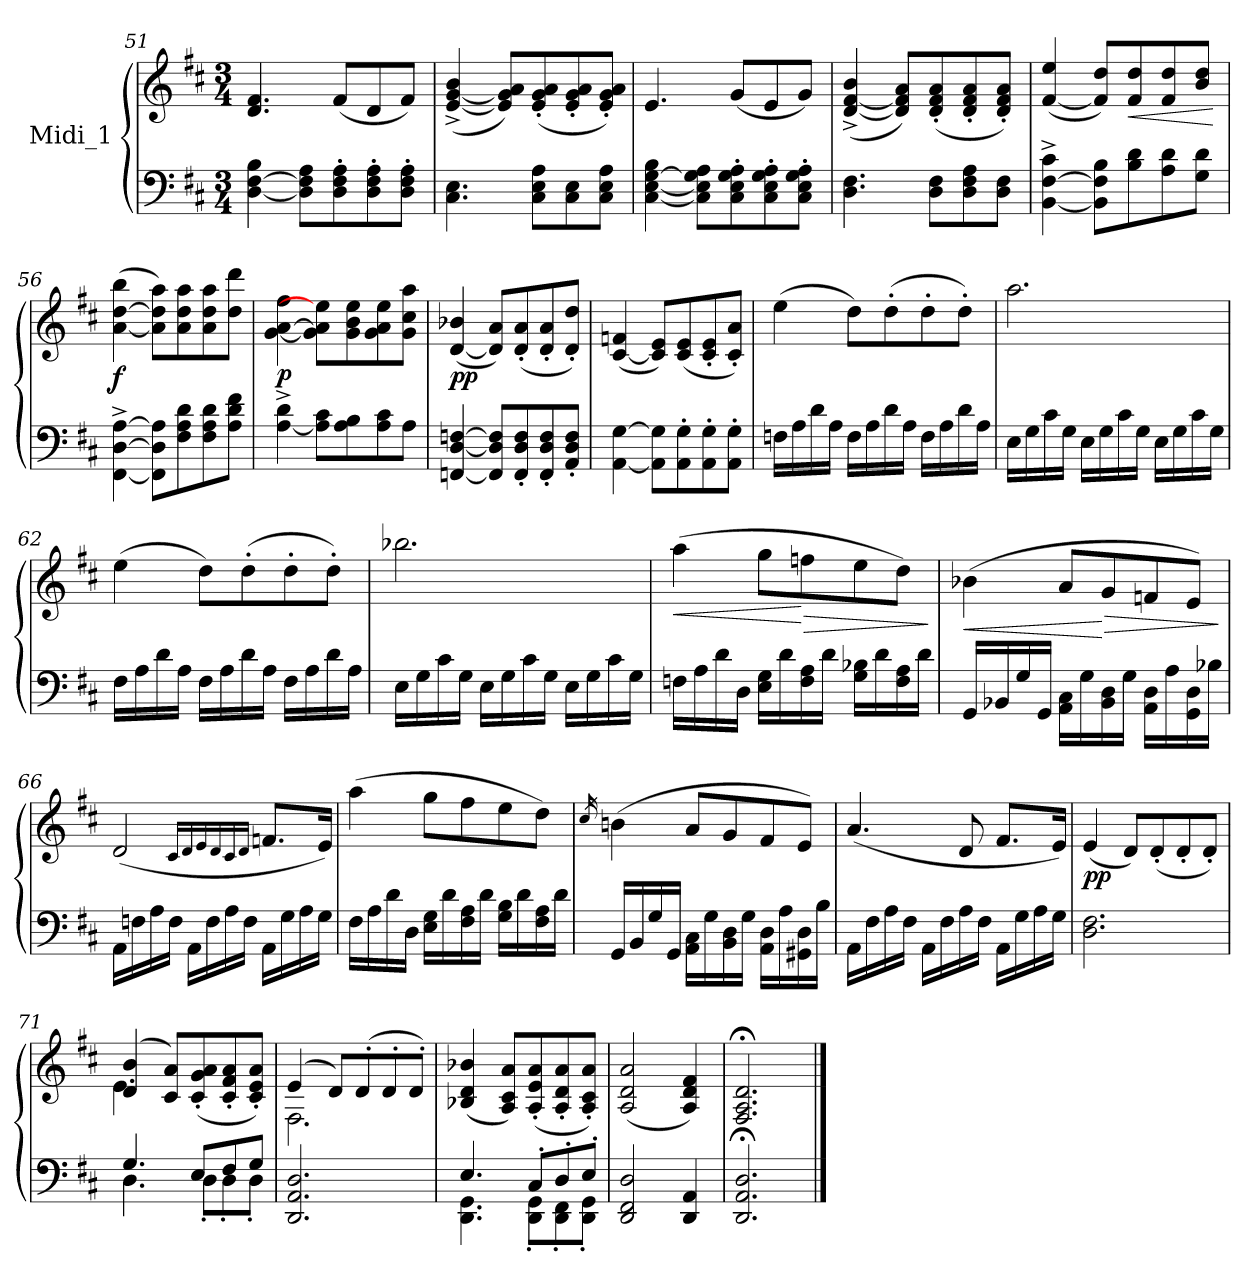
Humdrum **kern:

**kern	**kern	**dynam
*part1	*part1	*part1
*staff2	*staff1	*staff1/2
*I"Midi_1	*	*
*clefF4	*clefG2	*
*k[f#c#]	*k[f#c#]	*
*D:	*D:	*
*M3/4	*M3/4	*
*MM85	*MM85	*
=51	=51	=51
[4D\ [4F#\ 4B\	4.d/ 4.f#/	.
8D\] 8F#\] 8A\L	.	.
8D\' 8F#\' 8A\'	(<8f#/L	.
8D\' 8F#\' 8A\'	8d/	.
8D\' 8F#\' 8A\'J	8f#/J)	.
=52	=52	=52
4.C#\ 4.E\	(>[4e/^ [4g/^ 4b/^	.
.	8e/] 8g/] 8a/L)	.
8C#\ 8E\ 8A\L	(<8e/' 8g/' 8a/'	.
8C#\ 8E\	8e/' 8g/' 8a/'	.
8C#\ 8E\ 8A\J	8e/' 8g/' 8a/'J)	.
=53	=53	=53
[4C#\ [4E\ [4G\ 4B\	4.e/	.
8C#\] 8E\] 8G\] 8A\L	.	.
8C#\' 8E\' 8G\' 8A\'	(<8g/L	.
8C#\' 8E\' 8G\' 8A\'	8e/	.
8C#\' 8E\' 8G\' 8A\'J	8g/J)	.
!!LO:LB:g=z
=54	=54	=54
4.D\ 4.F#\	(>[4d/^ [4f#/^ 4b/^	.
.	8d/] 8f#/] 8a/L)	.
8D\ 8F#\L	(<8d/' 8f#/' 8a/'	.
8D\ 8F#\ 8A\	8d/' 8f#/' 8a/'	.
8D\ 8F#\J	8d/' 8f#/' 8a/'J)	.
=55	=55	=55
[4BB\^ [4F#\^ 4c#\^	(>[4f#/ 4ee/	.
8BB\] 8F#\] 8B\L	8f#/] 8dd/L)	.
!	!	!LO:HP:b
8B\ 8d\	8f#/ 8dd/	<
8A\ 8d\	8f#/ 8dd/	.
8G\ 8d\J	8b/ 8dd/J	.
.	.	[
=56	=56	=56
!	!	!LO:DY:b
[4FF#\^ [4D\^ [4A\^	(>[4a\ [4dd\ 4bb\	f
8FF#\] 8D\] 8A\]L	8a\] 8dd\] 8aa\L)	.
8F#\ 8A\ 8d\	8a\ 8dd\ 8aa\	.
8F#\ 8A\ 8d\	8a\ 8dd\ 8aa\	.
8A\ 8d\ 8f#\J	8dd\ 8ddd\J	.
=57	=57	=57
!	!	!LO:DY:b
[4A\^ 4d\^	[4g\ [4a\ 4ff#\	p
8A\] 8c#\L	8g\] 8a\] 8ee\]L	.
8A\ 8B\	8g\ 8b\ 8ee\	.
8A\ 8c#\	8g\ 8a\ 8ee\	.
8A\J	8g\ 8cc#\ 8aa\J	.
=58	=58	=58
!	!	!LO:DY:b
[4FFn/ [4D/ [4Fn/	(>[4d/ 4b-X/	pp
8FF/] 8D/] 8F/]L	8d/] 8a/L)	.
8FF/' 8D/' 8F/'	(<8d/' 8a/'	.
8FF/' 8D/' 8F/'	8d/' 8a/'	.
8AA/' 8D/' 8F/'J	8d/' 8dd/'J)	.
=59	=59	=59
*	*MM85	*
[4AA\ [4G\	(>[4c#i/ 4fn/	.
8AA\] 8G\]L	8c#/] 8e/L)	.
8AA\' 8G\'	(<8c#/ 8e/	.
8AA\' 8G\'	8c#/' 8e/'	.
8AA\' 8G\'J	8c#/' 8a/'J)	.
!!LO:PB:g=z
=60	=60	=60
16Fn\LL	(>4ee\	.
16A\	.	.
16d\	.	.
16A\JJ	.	.
16F\LL	8dd\L)	.
16A\	.	.
16d\	(>8dd'\	.
16A\JJ	.	.
16F\LL	8dd'\	.
16A\	.	.
16d\	8dd'\J)	.
16A\JJ	.	.
=61	=61	=61
16E\LL	2.aa\	.
16G\	.	.
16c#\	.	.
16G\JJ	.	.
16E\LL	.	.
16G\	.	.
16c#\	.	.
16G\JJ	.	.
16E\LL	.	.
16G\	.	.
16c#\	.	.
16G\JJ	.	.
=62	=62	=62
16F#i\LL	(>4ee\	.
16A\	.	.
16d\	.	.
16A\JJ	.	.
16F#\LL	8dd\L)	.
16A\	.	.
16d\	(>8dd'\	.
16A\JJ	.	.
16F#\LL	8dd'\	.
16A\	.	.
16d\	8dd'\J)	.
16A\JJ	.	.
=63	=63	=63
16E\LL	2.bb-X\	.
16G\	.	.
16c#\	.	.
16G\JJ	.	.
16E\LL	.	.
16G\	.	.
16c#\	.	.
16G\JJ	.	.
16E\LL	.	.
16G\	.	.
16c#\	.	.
16G\JJ	.	.
!!LO:LB:g=z
=64	=64	=64
*	*MM85	*
!	!	!LO:HP:b
16Fn\LL	(>4aa\	<
16A\	.	.
16d\	.	.
16D\JJ	.	.
16E\ 16G\LL	8gg\L	.
16d\	.	.
!	!	!LO:HP:n=1:b
16F\ 16A\	8ffn\	[ >
16d\JJ	.	.
16G\ 16B-X\LL	8ee\	.
16d\	.	.
16F\ 16A\	8dd\J)	.
16d\JJ	.	.
.	.	]
=65	=65	=65
!	!	!LO:HP:b
16GG/LL	(>4b-\	<
16BB-X/	.	.
16G/	.	.
16GG/JJ	.	.
16AA\ 16C#i\LL	8a/L	.
16G\	.	.
!	!	!LO:HP:n=1:b
16BB-\ 16D\	8g/	[ >
16G\JJ	.	.
16AA\ 16D\LL	8f/	.
16A\	.	.
16GG\ 16D\	8e/J)	.
16B-X\JJ	.	.
.	.	]
=66	=66	=66
16AA\LL	(<2d/	.
16Fn\	.	.
16A\	.	.
16F\JJ	.	.
16AA\LL	.	.
16F\	.	.
16A\	.	.
16F\JJ	.	.
.	16qc#/LL	.
.	16qd/	.
.	16qe/	.
.	16qd/	.
.	16qc#/	.
.	16qd/JJ	.
16AA\LL	8.fn/L	.
16G\	.	.
16A\	.	.
16G\JJ	16e/Jk)	.
=67	=67	=67
16F#i\LL	(>4aa\	.
16A\	.	.
16d\	.	.
16D\JJ	.	.
16E\ 16G\LL	8gg\L	.
16d\	.	.
16F#\ 16A\	8ff#i\	.
16d\JJ	.	.
16G\ 16B\LL	8ee\	.
16d\	.	.
16F#\ 16A\	8dd\J)	.
16d\JJ	.	.
!!LO:LB:g=z
=68	=68	=68
*	*MM85	*
.	16qcc#/	.
16GG/LL	(>4bni\	.
16BB/	.	.
16G/	.	.
16GG/JJ	.	.
16AA\ 16C#i\LL	8a/L	.
16G\	.	.
16BB\ 16D\	8g/	.
16G\JJ	.	.
16AA\ 16D\LL	8f#/	.
16A\	.	.
16GG#X\ 16D\	8e/J)	.
16B\JJ	.	.
=69	=69	=69
16AA\LL	(<4.a/	.
16F#\	.	.
16A\	.	.
16F#\JJ	.	.
16AA\LL	.	.
16F#\	.	.
16A\	8d/	.
16F#\JJ	.	.
16AA\LL	8.f#/L	.
16G\	.	.
16A\	.	.
16G\JJ	16e/Jk)	.
=70	=70	=70
!	!	!LO:DY:b
2.D\ 2.F#\	(<4e/	pp
.	8d/L)	.
.	(<8d'/	.
.	8d'/	.
.	8d'/J)	.
=71	=71	=71
*^	*^	*
4.G/	4.D\	(>4d/ 4b/	4.e\	.
.	.	8c#/ 8a/L)	.	.
8E/L	8D'\L	(>8c#/' 8g/' 8a/'	4ryy	.
8F#/	8D'\	8c#/' 8f#/' 8a/'	.	.
8G/J	8D'\J	8c#/' 8e/' 8a/'J)	8ryy	.
*v	*v	*	*	*
=72	=72	=72	=72
2.DD/ 2.AA/ 2.D/	(>4e/	2.F#\	.
.	8d/L)	.	.
.	(>8d'/	.	.
.	8d'/	.	.
.	8d'/J)	.	.
*	*v	*v	*
!!LO:LB:g=z
=73	=73	=73
*^	*	*
4.E/	4.DD\ 4.GG\	(<4B-X/ 4d/ 4b-X/	.
.	.	8A/ 8c#/ 8a/L)	.
8C#'/L	8DD\' 8GG\'L	(>8A/' 8e/' 8a/'	.
8D'/	8DD\' 8FF#\'	8A/' 8d/' 8a/'	.
8E'/J	8DD\' 8GG\'J	8A/' 8c#/' 8a/'J)	.
*v	*v	*	*
=74	=74	=74
2DD/ 2FF#/ 2D/	(<2A/ 2d/ 2a/	.
4DD/ 4AA/	4A/ 4d/ 4f#/)	.
=75	=75	=75
2.DD/;< 2.AA/;< 2.D/;<	2.F#/;< 2.A/;< 2.d/;<	.
==	==	==
*-	*-	*-
